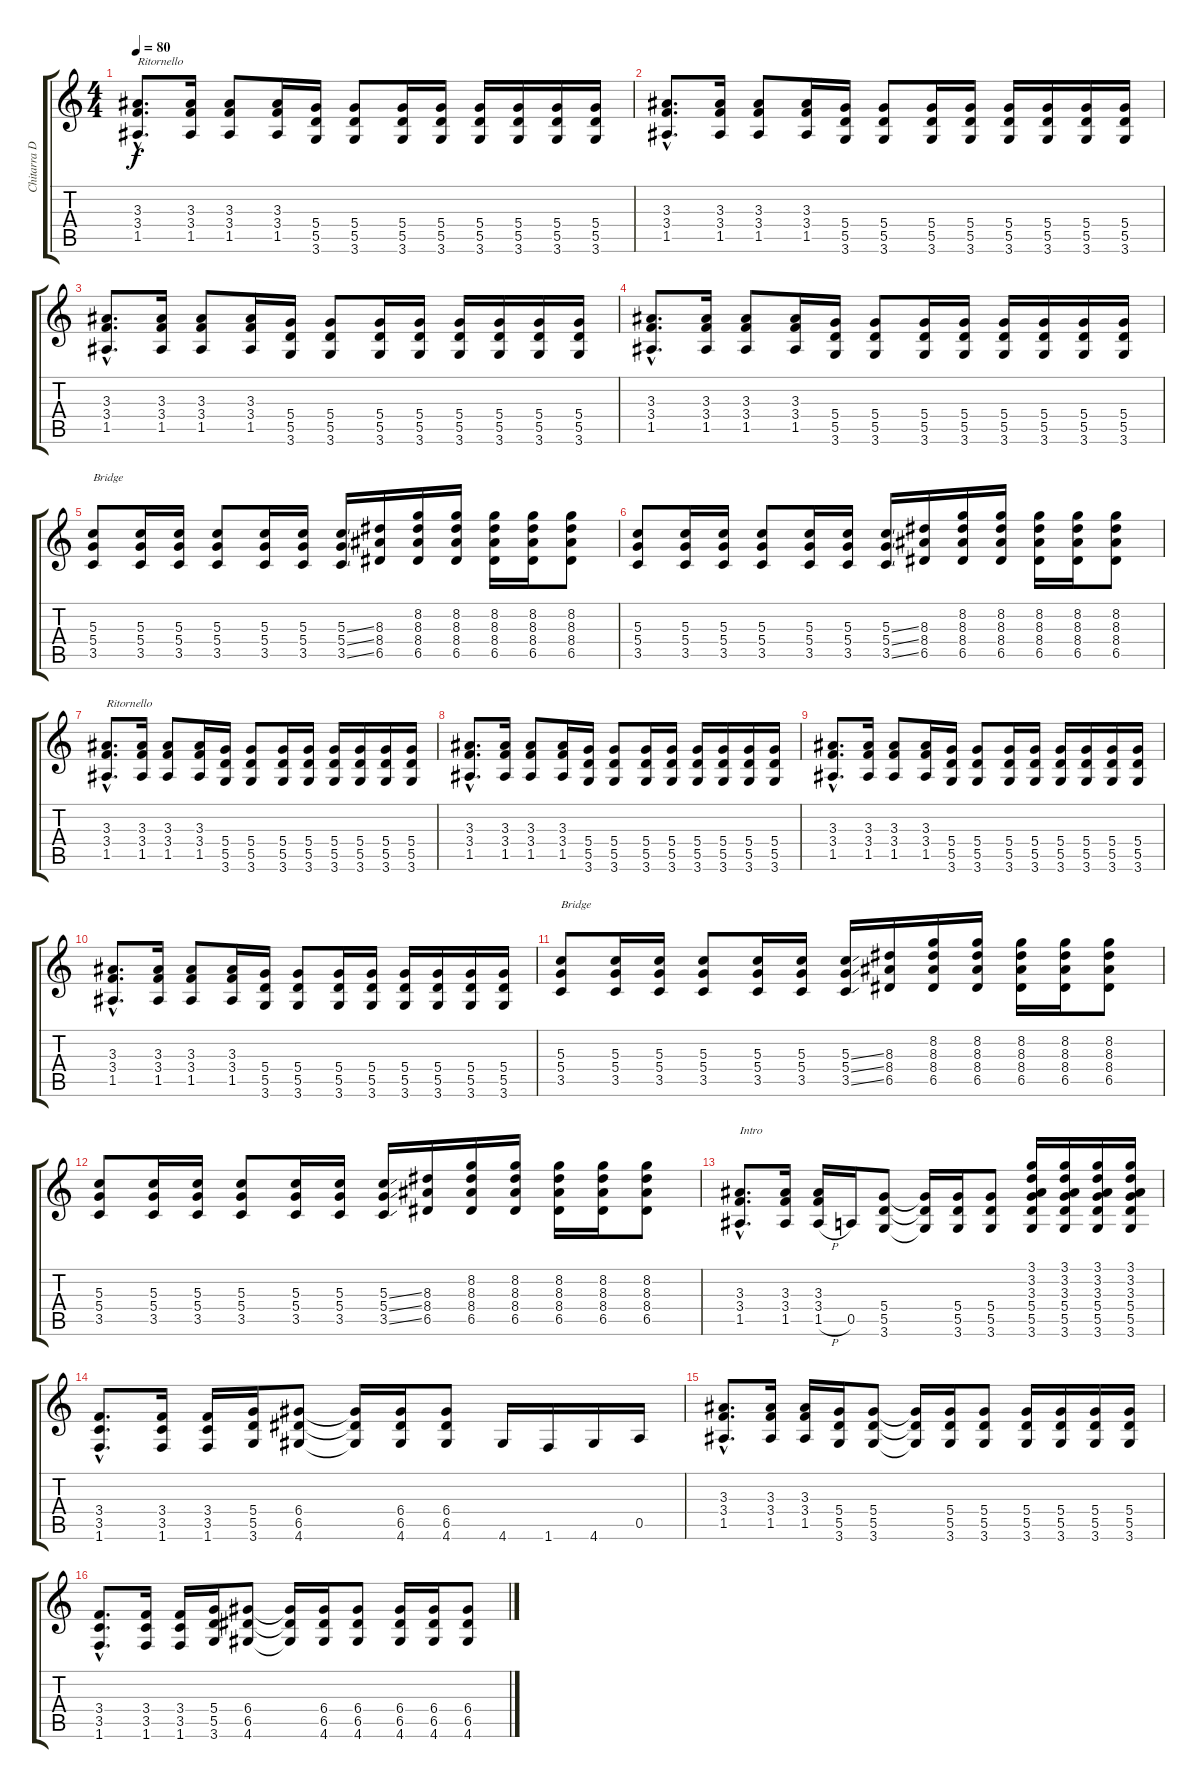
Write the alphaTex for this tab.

\track ("Chitarra Dist" "Chitarra D") {instrument overdrivenguitar}
\staff {score tabs}
\tuning (E4 B3 G3 D3 A2 E2) {hide}
\ts (4 4)
\tempo 80
\clef g2
\ks c
(3.3{hac} 3.4{hac} 1.5{hac}).8{d txt "Ritornello" dy f} (3.3 3.4 1.5).16 (3.3 3.4 1.5).8 (3.3 3.4 1.5).16 (5.4 5.5 3.6).16 (5.4 5.5 3.6).8 (5.4 5.5 3.6).16 (5.4 5.5 3.6).16 (5.4 5.5 3.6).16 (5.4 5.5 3.6).16 (5.4 5.5 3.6).16 (5.4 5.5 3.6).16 |
(3.3{hac} 3.4{hac} 1.5{hac}).8{d} (3.3 3.4 1.5).16 (3.3 3.4 1.5).8 (3.3 3.4 1.5).16 (5.4 5.5 3.6).16 (5.4 5.5 3.6).8 (5.4 5.5 3.6).16 (5.4 5.5 3.6).16 (5.4 5.5 3.6).16 (5.4 5.5 3.6).16 (5.4 5.5 3.6).16 (5.4 5.5 3.6).16 |
(3.3{hac} 3.4{hac} 1.5{hac}).8{d} (3.3 3.4 1.5).16 (3.3 3.4 1.5).8 (3.3 3.4 1.5).16 (5.4 5.5 3.6).16 (5.4 5.5 3.6).8 (5.4 5.5 3.6).16 (5.4 5.5 3.6).16 (5.4 5.5 3.6).16 (5.4 5.5 3.6).16 (5.4 5.5 3.6).16 (5.4 5.5 3.6).16 |
(3.3{hac} 3.4{hac} 1.5{hac}).8{d} (3.3 3.4 1.5).16 (3.3 3.4 1.5).8 (3.3 3.4 1.5).16 (5.4 5.5 3.6).16 (5.4 5.5 3.6).8 (5.4 5.5 3.6).16 (5.4 5.5 3.6).16 (5.4 5.5 3.6).16 (5.4 5.5 3.6).16 (5.4 5.5 3.6).16 (5.4 5.5 3.6).16 |
(5.3 5.4 3.5).8{txt "Bridge"} (5.3 5.4 3.5).16 (5.3 5.4 3.5).16 (5.3 5.4 3.5).8 (5.3 5.4 3.5).16 (5.3 5.4 3.5).16 (5.3{ss} 5.4{ss} 3.5{ss}).16 (8.3 8.4 6.5).16 (8.2 8.3 8.4 6.5).16 (8.2 8.3 8.4 6.5).16 (8.2 8.3 8.4 6.5).16 (8.2 8.3 8.4 6.5).16 (8.2 8.3 8.4 6.5).8 |
(5.3 5.4 3.5).8 (5.3 5.4 3.5).16 (5.3 5.4 3.5).16 (5.3 5.4 3.5).8 (5.3 5.4 3.5).16 (5.3 5.4 3.5).16 (5.3{ss} 5.4{ss} 3.5{ss}).16 (8.3 8.4 6.5).16 (8.2 8.3 8.4 6.5).16 (8.2 8.3 8.4 6.5).16 (8.2 8.3 8.4 6.5).16 (8.2 8.3 8.4 6.5).16 (8.2 8.3 8.4 6.5).8 |
(3.3{hac} 3.4{hac} 1.5{hac}).8{d txt "Ritornello"} (3.3 3.4 1.5).16 (3.3 3.4 1.5).8 (3.3 3.4 1.5).16 (5.4 5.5 3.6).16 (5.4 5.5 3.6).8 (5.4 5.5 3.6).16 (5.4 5.5 3.6).16 (5.4 5.5 3.6).16 (5.4 5.5 3.6).16 (5.4 5.5 3.6).16 (5.4 5.5 3.6).16 |
(3.3{hac} 3.4{hac} 1.5{hac}).8{d} (3.3 3.4 1.5).16 (3.3 3.4 1.5).8 (3.3 3.4 1.5).16 (5.4 5.5 3.6).16 (5.4 5.5 3.6).8 (5.4 5.5 3.6).16 (5.4 5.5 3.6).16 (5.4 5.5 3.6).16 (5.4 5.5 3.6).16 (5.4 5.5 3.6).16 (5.4 5.5 3.6).16 |
(3.3{hac} 3.4{hac} 1.5{hac}).8{d} (3.3 3.4 1.5).16 (3.3 3.4 1.5).8 (3.3 3.4 1.5).16 (5.4 5.5 3.6).16 (5.4 5.5 3.6).8 (5.4 5.5 3.6).16 (5.4 5.5 3.6).16 (5.4 5.5 3.6).16 (5.4 5.5 3.6).16 (5.4 5.5 3.6).16 (5.4 5.5 3.6).16 |
(3.3{hac} 3.4{hac} 1.5{hac}).8{d} (3.3 3.4 1.5).16 (3.3 3.4 1.5).8 (3.3 3.4 1.5).16 (5.4 5.5 3.6).16 (5.4 5.5 3.6).8 (5.4 5.5 3.6).16 (5.4 5.5 3.6).16 (5.4 5.5 3.6).16 (5.4 5.5 3.6).16 (5.4 5.5 3.6).16 (5.4 5.5 3.6).16 |
(5.3 5.4 3.5).8{txt "Bridge"} (5.3 5.4 3.5).16 (5.3 5.4 3.5).16 (5.3 5.4 3.5).8 (5.3 5.4 3.5).16 (5.3 5.4 3.5).16 (5.3{ss} 5.4{ss} 3.5{ss}).16 (8.3 8.4 6.5).16 (8.2 8.3 8.4 6.5).16 (8.2 8.3 8.4 6.5).16 (8.2 8.3 8.4 6.5).16 (8.2 8.3 8.4 6.5).16 (8.2 8.3 8.4 6.5).8 |
(5.3 5.4 3.5).8 (5.3 5.4 3.5).16 (5.3 5.4 3.5).16 (5.3 5.4 3.5).8 (5.3 5.4 3.5).16 (5.3 5.4 3.5).16 (5.3{ss} 5.4{ss} 3.5{ss}).16 (8.3 8.4 6.5).16 (8.2 8.3 8.4 6.5).16 (8.2 8.3 8.4 6.5).16 (8.2 8.3 8.4 6.5).16 (8.2 8.3 8.4 6.5).16 (8.2 8.3 8.4 6.5).8 |
(3.3{hac} 3.4{hac} 1.5{hac}).8{d txt "Intro"} (3.3 3.4 1.5).16 (3.3 3.4 1.5{h}).16 0.5.16 (5.4 5.5 3.6).8 (5.4{t} 5.5{t} 3.6{t}).16 (5.4 5.5 3.6).16 (5.4 5.5 3.6).8 (3.1 3.2 3.3 5.4 5.5 3.6).16 (3.1 3.2 3.3 5.4 5.5 3.6).16 (3.1 3.2 3.3 5.4 5.5 3.6).16 (3.1 3.2 3.3 5.4 5.5 3.6).16 |
(3.4{hac} 3.5{hac} 1.6{hac}).8{d} (3.4 3.5 1.6).16 (3.4 3.5 1.6).16 (5.4 5.5 3.6).16 (6.4 6.5 4.6).8 (6.4{t} 6.5{t} 4.6{t}).16 (6.4 6.5 4.6).16 (6.4 6.5 4.6).8 4.6.16 1.6.16 4.6.16 0.5.16 |
(3.3{hac} 3.4{hac} 1.5{hac}).8{d} (3.3 3.4 1.5).16 (3.3 3.4 1.5).16 (5.4 5.5 3.6).16 (5.4 5.5 3.6).8 (5.4{t} 5.5{t} 3.6{t}).16 (5.4 5.5 3.6).16 (5.4 5.5 3.6).8 (5.4 5.5 3.6).16 (5.4 5.5 3.6).16 (5.4 5.5 3.6).16 (5.4 5.5 3.6).16 |
(3.4{hac} 3.5{hac} 1.6{hac}).8{d} (3.4 3.5 1.6).16 (3.4 3.5 1.6).16 (5.4 5.5 3.6).16 (6.4 6.5 4.6).8 (6.4{t} 6.5{t} 4.6{t}).16 (6.4 6.5 4.6).16 (6.4 6.5 4.6).8 (6.4 6.5 4.6).16 (6.4 6.5 4.6).16 (6.4 6.5 4.6).8
